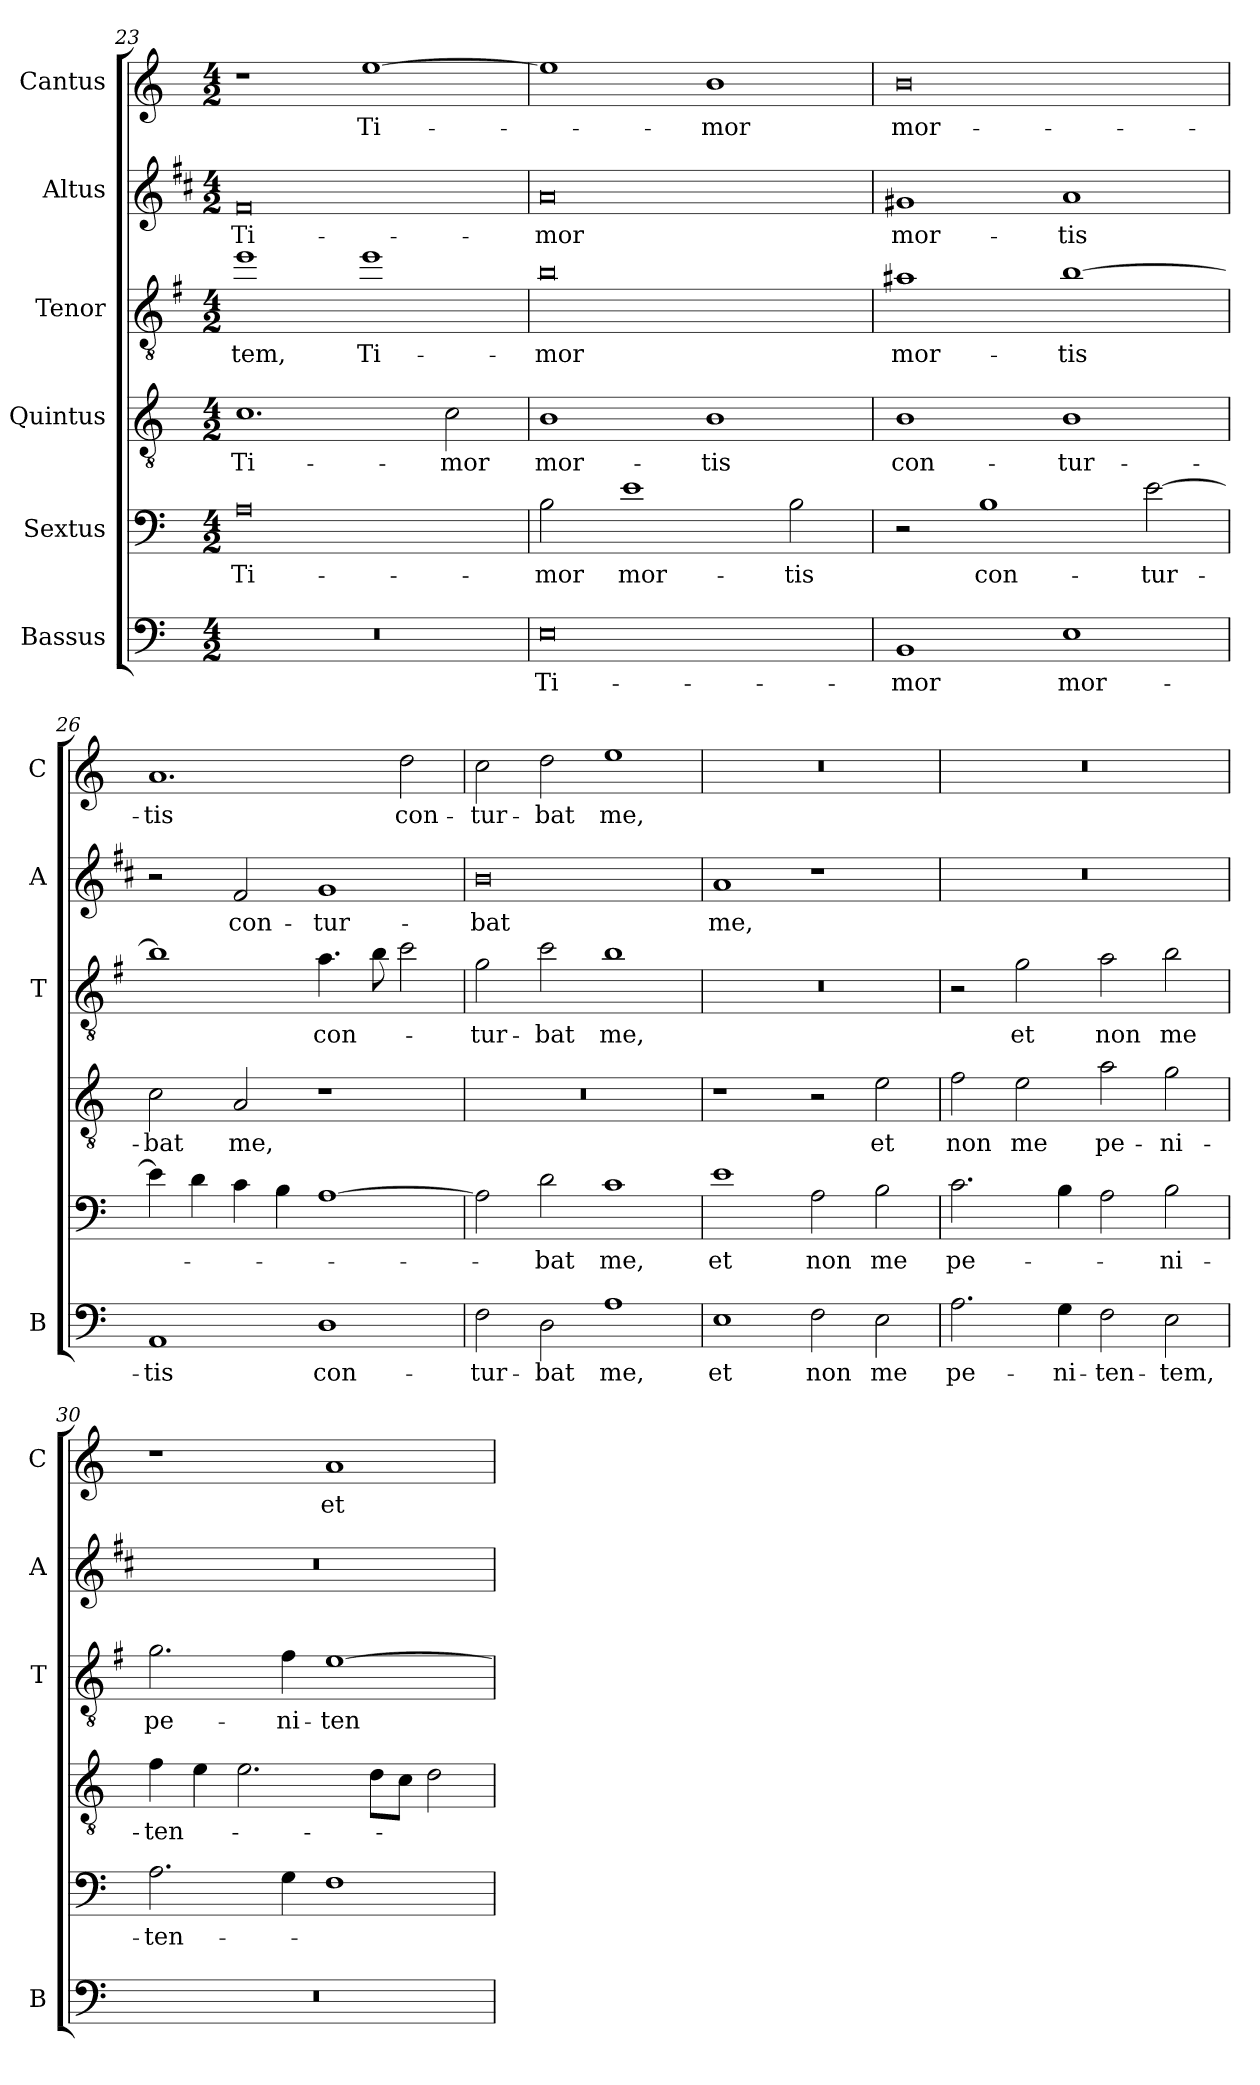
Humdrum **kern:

**kern	**text	**kern	**text	**kern	**text	**kern	**text	**kern	**text	**kern	**text
*part6	*part6	*part5	*part5	*part4	*part4	*part3	*part3	*part2	*part2	*part1	*part1
*staff6	*staff6	*staff5	*staff5	*staff4	*staff4	*staff3	*staff3	*staff2	*staff2	*staff1	*staff1
*I"Bassus	*	*I"Sextus	*	*I"Quintus	*	*I"Tenor	*	*I"Altus	*	*I"Cantus	*
*I'B	*	*	*	*	*	*I'T	*	*I'A	*	*I'C	*
*clefF4	*	*clefF4	*	*clefGv2	*	*clefGv2	*	*clefG2	*	*clefG2	*
*	*	*	*	*	*	*ITrd4c7	*	*ITrd1c2	*	*	*
*k[]	*	*k[]	*	*k[]	*	*k[]	*	*k[]	*	*k[]	*
*C:	*	*C:	*	*C:	*	*C:	*	*C:	*	*C:	*
*M4/2	*	*M4/2	*	*M4/2	*	*M4/2	*	*M4/2	*	*M4/2	*
=23	=23	=23	=23	=23	=23	=23	=23	=23	=23	=23	=23
!	!	!	!LO:LY:b	!	!LO:LY:b	!	!LO:LY:b	!	!LO:LY:b	!	!
0r	.	0A	Ti-	1.c	Ti-	1a	-tem,	0e	Ti-	1r	.
!	!	!	!	!	!	!	!LO:LY:b	!	!	!	!LO:LY:b
.	.	.	.	.	.	1a	Ti-	.	.	[1ee	Ti-
!	!	!	!	!	!LO:LY:b	!	!	!	!	!	!
.	.	.	.	2c\	-mor	.	.	.	.	.	.
!!LO:LB:g=z
=24	=24	=24	=24	=24	=24	=24	=24	=24	=24	=24	=24
!	!LO:LY:b	!	!LO:LY:b	!	!LO:LY:b	!	!LO:LY:b	!	!LO:LY:b	!	!
0E	Ti-	2B\	-mor	1B	mor-	0e	-mor	0g	-mor	1ee]	.
!	!	!	!LO:LY:b	!	!	!	!	!	!	!	!
.	.	1e	mor-	.	.	.	.	.	.	.	.
!	!	!	!	!	!LO:LY:b	!	!	!	!	!	!LO:LY:b
.	.	.	.	1B	-tis	.	.	.	.	1b	-mor
!	!	!	!LO:LY:b	!	!	!	!	!	!	!	!
.	.	2B\	-tis	.	.	.	.	.	.	.	.
=25	=25	=25	=25	=25	=25	=25	=25	=25	=25	=25	=25
!	!LO:LY:b	!	!	!	!LO:LY:b	!	!LO:LY:b	!	!LO:LY:b	!	!LO:LY:b
1BB	-mor	2r	.	1B	con-	1d#X	mor-	1f#X	mor-	0b	mor-
!	!	!	!LO:LY:b	!	!	!	!	!	!	!	!
.	.	1B	con-	.	.	.	.	.	.	.	.
!	!LO:LY:b	!	!	!	!LO:LY:b	!	!LO:LY:b	!	!LO:LY:b	!	!
1E	mor-	.	.	1B	-tur-	[1e	-tis	1g	-tis	.	.
!	!	!	!LO:LY:b	!	!	!	!	!	!	!	!
.	.	[2e\	-tur-	.	.	.	.	.	.	.	.
=26	=26	=26	=26	=26	=26	=26	=26	=26	=26	=26	=26
!	!LO:LY:b	!	!	!	!LO:LY:b	!	!	!	!	!	!LO:LY:b
1AA	-tis	4e\]	.	2c\	-bat	1e]	.	2r	.	1.a	-tis
.	.	4d\	.	.	.	.	.	.	.	.	.
!	!	!	!	!	!LO:LY:b	!	!	!	!LO:LY:b	!	!
.	.	4c\	.	2A/	me,	.	.	2e/	con-	.	.
.	.	4B\	.	.	.	.	.	.	.	.	.
!	!LO:LY:b	!	!	!	!	!	!LO:LY:b	!	!LO:LY:b	!	!
1D	con-	[1A	.	1r	.	4.d\	con-	1f	-tur-	.	.
.	.	.	.	.	.	8e\	.	.	.	.	.
!	!	!	!	!	!	!	!	!	!	!	!LO:LY:b
.	.	.	.	.	.	2f\	.	.	.	2dd\	con-
=27	=27	=27	=27	=27	=27	=27	=27	=27	=27	=27	=27
!	!LO:LY:b	!	!	!	!	!	!LO:LY:b	!	!LO:LY:b	!	!LO:LY:b
2F\	-tur-	2A\]	.	0r	.	2c\	-tur-	0a	-bat	2cc\	-tur-
!	!LO:LY:b	!	!LO:LY:b	!	!	!	!LO:LY:b	!	!	!	!LO:LY:b
2D\	-bat	2d\	-bat	.	.	2f\	-bat	.	.	2dd\	-bat
!	!LO:LY:b	!	!LO:LY:b	!	!	!	!LO:LY:b	!	!	!	!LO:LY:b
1A	me,	1c	me,	.	.	1e	me,	.	.	1ee	me,
=28	=28	=28	=28	=28	=28	=28	=28	=28	=28	=28	=28
!	!LO:LY:b	!	!LO:LY:b	!	!	!	!	!	!LO:LY:b	!	!
1E	et	1e	et	1r	.	0r	.	1g	me,	0r	.
!	!LO:LY:b	!	!LO:LY:b	!	!	!	!	!	!	!	!
2F\	non	2A\	non	2r	.	.	.	1r	.	.	.
!	!LO:LY:b	!	!LO:LY:b	!	!LO:LY:b	!	!	!	!	!	!
2E\	me	2B\	me	2e\	et	.	.	.	.	.	.
=29	=29	=29	=29	=29	=29	=29	=29	=29	=29	=29	=29
!	!LO:LY:b	!	!LO:LY:b	!	!LO:LY:b	!	!	!	!	!	!
2.A\	pe-	2.c\	pe-	2f\	non	2r	.	0r	.	0r	.
!	!	!	!	!	!LO:LY:b	!	!LO:LY:b	!	!	!	!
.	.	.	.	2e\	me	2c\	et	.	.	.	.
!	!LO:LY:b	!	!	!	!	!	!	!	!	!	!
4G\	-ni-	4B\	.	.	.	.	.	.	.	.	.
!	!LO:LY:b	!	!	!	!LO:LY:b	!	!LO:LY:b	!	!	!	!
2F\	-ten-	2A\	.	2a\	pe-	2d\	non	.	.	.	.
!	!LO:LY:b	!	!LO:LY:b	!	!LO:LY:b	!	!LO:LY:b	!	!	!	!
2E\	-tem,	2B\	-ni-	2g\	-ni-	2e\	me	.	.	.	.
!!LO:PB:g=z
=30	=30	=30	=30	=30	=30	=30	=30	=30	=30	=30	=30
!	!	!	!LO:LY:b	!	!LO:LY:b	!	!LO:LY:b	!	!	!	!
0r	.	2.A\	-ten-	4f\	-ten-	2.c\	pe-	0r	.	1r	.
.	.	.	.	4e\	.	.	.	.	.	.	.
.	.	.	.	2.e\	.	.	.	.	.	.	.
!	!	!	!	!	!	!	!LO:LY:b	!	!	!	!
.	.	4G\	.	.	.	4B\	-ni-	.	.	.	.
!	!	!	!	!	!	!	!LO:LY:b	!	!	!	!LO:LY:b
.	.	1F	.	.	.	[1A	-ten-	.	.	1a	et
.	.	.	.	8d\L	.	.	.	.	.	.	.
.	.	.	.	8c\J	.	.	.	.	.	.	.
.	.	.	.	2d\	.	.	.	.	.	.	.
=	=	=	=	=	=	=	=	=	=	=	=
*-	*-	*-	*-	*-	*-	*-	*-	*-	*-	*-	*-
